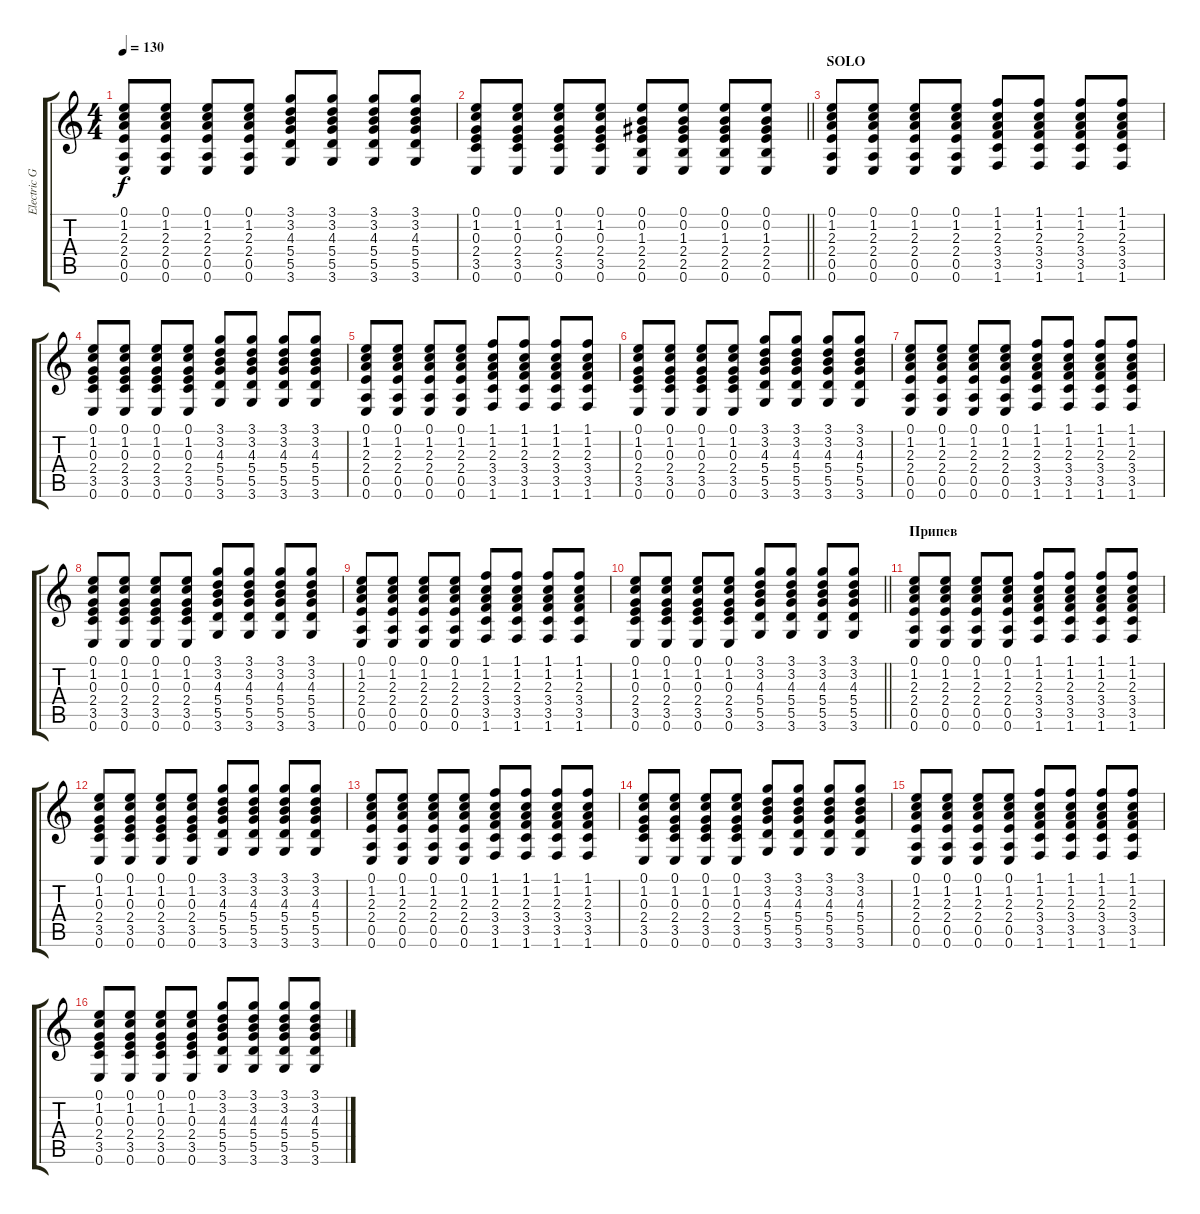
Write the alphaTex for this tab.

\track ("Electric Guitar" "Electric G") {instrument electricguitarclean}
\staff {score tabs}
\tuning (E4 B3 G3 D3 A2 E2) {hide}
\ts (4 4)
\tempo 130
\clef g2
\ks c
(0.1 1.2 2.3 2.4 0.5 0.6).8{dy f} (0.1 1.2 2.3 2.4 0.5 0.6).8 (0.1 1.2 2.3 2.4 0.5 0.6).8 (0.1 1.2 2.3 2.4 0.5 0.6).8 (3.1 3.2 4.3 5.4 5.5 3.6).8 (3.1 3.2 4.3 5.4 5.5 3.6).8 (3.1 3.2 4.3 5.4 5.5 3.6).8 (3.1 3.2 4.3 5.4 5.5 3.6).8 |
\barLineRight lightlight
(0.1 1.2 0.3 2.4 3.5 0.6).8 (0.1 1.2 0.3 2.4 3.5 0.6).8 (0.1 1.2 0.3 2.4 3.5 0.6).8 (0.1 1.2 0.3 2.4 3.5 0.6).8 (0.1 0.2 1.3 2.4 2.5 0.6).8 (0.1 0.2 1.3 2.4 2.5 0.6).8 (0.1 0.2 1.3 2.4 2.5 0.6).8 (0.1 0.2 1.3 2.4 2.5 0.6).8 |
\section ("" "SOLO")
(0.1 1.2 2.3 2.4 0.5 0.6).8 (0.1 1.2 2.3 2.4 0.5 0.6).8 (0.1 1.2 2.3 2.4 0.5 0.6).8 (0.1 1.2 2.3 2.4 0.5 0.6).8 (1.1 1.2 2.3 3.4 3.5 1.6).8 (1.1 1.2 2.3 3.4 3.5 1.6).8 (1.1 1.2 2.3 3.4 3.5 1.6).8 (1.1 1.2 2.3 3.4 3.5 1.6).8 |
(0.1 1.2 0.3 2.4 3.5 0.6).8 (0.1 1.2 0.3 2.4 3.5 0.6).8 (0.1 1.2 0.3 2.4 3.5 0.6).8 (0.1 1.2 0.3 2.4 3.5 0.6).8 (3.1 3.2 4.3 5.4 5.5 3.6).8 (3.1 3.2 4.3 5.4 5.5 3.6).8 (3.1 3.2 4.3 5.4 5.5 3.6).8 (3.1 3.2 4.3 5.4 5.5 3.6).8 |
(0.1 1.2 2.3 2.4 0.5 0.6).8 (0.1 1.2 2.3 2.4 0.5 0.6).8 (0.1 1.2 2.3 2.4 0.5 0.6).8 (0.1 1.2 2.3 2.4 0.5 0.6).8 (1.1 1.2 2.3 3.4 3.5 1.6).8 (1.1 1.2 2.3 3.4 3.5 1.6).8 (1.1 1.2 2.3 3.4 3.5 1.6).8 (1.1 1.2 2.3 3.4 3.5 1.6).8 |
(0.1 1.2 0.3 2.4 3.5 0.6).8 (0.1 1.2 0.3 2.4 3.5 0.6).8 (0.1 1.2 0.3 2.4 3.5 0.6).8 (0.1 1.2 0.3 2.4 3.5 0.6).8 (3.1 3.2 4.3 5.4 5.5 3.6).8 (3.1 3.2 4.3 5.4 5.5 3.6).8 (3.1 3.2 4.3 5.4 5.5 3.6).8 (3.1 3.2 4.3 5.4 5.5 3.6).8 |
(0.1 1.2 2.3 2.4 0.5 0.6).8 (0.1 1.2 2.3 2.4 0.5 0.6).8 (0.1 1.2 2.3 2.4 0.5 0.6).8 (0.1 1.2 2.3 2.4 0.5 0.6).8 (1.1 1.2 2.3 3.4 3.5 1.6).8 (1.1 1.2 2.3 3.4 3.5 1.6).8 (1.1 1.2 2.3 3.4 3.5 1.6).8 (1.1 1.2 2.3 3.4 3.5 1.6).8 |
(0.1 1.2 0.3 2.4 3.5 0.6).8 (0.1 1.2 0.3 2.4 3.5 0.6).8 (0.1 1.2 0.3 2.4 3.5 0.6).8 (0.1 1.2 0.3 2.4 3.5 0.6).8 (3.1 3.2 4.3 5.4 5.5 3.6).8 (3.1 3.2 4.3 5.4 5.5 3.6).8 (3.1 3.2 4.3 5.4 5.5 3.6).8 (3.1 3.2 4.3 5.4 5.5 3.6).8 |
(0.1 1.2 2.3 2.4 0.5 0.6).8 (0.1 1.2 2.3 2.4 0.5 0.6).8 (0.1 1.2 2.3 2.4 0.5 0.6).8 (0.1 1.2 2.3 2.4 0.5 0.6).8 (1.1 1.2 2.3 3.4 3.5 1.6).8 (1.1 1.2 2.3 3.4 3.5 1.6).8 (1.1 1.2 2.3 3.4 3.5 1.6).8 (1.1 1.2 2.3 3.4 3.5 1.6).8 |
\barLineRight lightlight
(0.1 1.2 0.3 2.4 3.5 0.6).8 (0.1 1.2 0.3 2.4 3.5 0.6).8 (0.1 1.2 0.3 2.4 3.5 0.6).8 (0.1 1.2 0.3 2.4 3.5 0.6).8 (3.1 3.2 4.3 5.4 5.5 3.6).8 (3.1 3.2 4.3 5.4 5.5 3.6).8 (3.1 3.2 4.3 5.4 5.5 3.6).8 (3.1 3.2 4.3 5.4 5.5 3.6).8 |
\section ("" "Припев")
(0.1 1.2 2.3 2.4 0.5 0.6).8 (0.1 1.2 2.3 2.4 0.5 0.6).8 (0.1 1.2 2.3 2.4 0.5 0.6).8 (0.1 1.2 2.3 2.4 0.5 0.6).8 (1.1 1.2 2.3 3.4 3.5 1.6).8 (1.1 1.2 2.3 3.4 3.5 1.6).8 (1.1 1.2 2.3 3.4 3.5 1.6).8 (1.1 1.2 2.3 3.4 3.5 1.6).8 |
(0.1 1.2 0.3 2.4 3.5 0.6).8 (0.1 1.2 0.3 2.4 3.5 0.6).8 (0.1 1.2 0.3 2.4 3.5 0.6).8 (0.1 1.2 0.3 2.4 3.5 0.6).8 (3.1 3.2 4.3 5.4 5.5 3.6).8 (3.1 3.2 4.3 5.4 5.5 3.6).8 (3.1 3.2 4.3 5.4 5.5 3.6).8 (3.1 3.2 4.3 5.4 5.5 3.6).8 |
(0.1 1.2 2.3 2.4 0.5 0.6).8 (0.1 1.2 2.3 2.4 0.5 0.6).8 (0.1 1.2 2.3 2.4 0.5 0.6).8 (0.1 1.2 2.3 2.4 0.5 0.6).8 (1.1 1.2 2.3 3.4 3.5 1.6).8 (1.1 1.2 2.3 3.4 3.5 1.6).8 (1.1 1.2 2.3 3.4 3.5 1.6).8 (1.1 1.2 2.3 3.4 3.5 1.6).8 |
(0.1 1.2 0.3 2.4 3.5 0.6).8 (0.1 1.2 0.3 2.4 3.5 0.6).8 (0.1 1.2 0.3 2.4 3.5 0.6).8 (0.1 1.2 0.3 2.4 3.5 0.6).8 (3.1 3.2 4.3 5.4 5.5 3.6).8 (3.1 3.2 4.3 5.4 5.5 3.6).8 (3.1 3.2 4.3 5.4 5.5 3.6).8 (3.1 3.2 4.3 5.4 5.5 3.6).8 |
(0.1 1.2 2.3 2.4 0.5 0.6).8 (0.1 1.2 2.3 2.4 0.5 0.6).8 (0.1 1.2 2.3 2.4 0.5 0.6).8 (0.1 1.2 2.3 2.4 0.5 0.6).8 (1.1 1.2 2.3 3.4 3.5 1.6).8 (1.1 1.2 2.3 3.4 3.5 1.6).8 (1.1 1.2 2.3 3.4 3.5 1.6).8 (1.1 1.2 2.3 3.4 3.5 1.6).8 |
(0.1 1.2 0.3 2.4 3.5 0.6).8 (0.1 1.2 0.3 2.4 3.5 0.6).8 (0.1 1.2 0.3 2.4 3.5 0.6).8 (0.1 1.2 0.3 2.4 3.5 0.6).8 (3.1 3.2 4.3 5.4 5.5 3.6).8 (3.1 3.2 4.3 5.4 5.5 3.6).8 (3.1 3.2 4.3 5.4 5.5 3.6).8 (3.1 3.2 4.3 5.4 5.5 3.6).8
